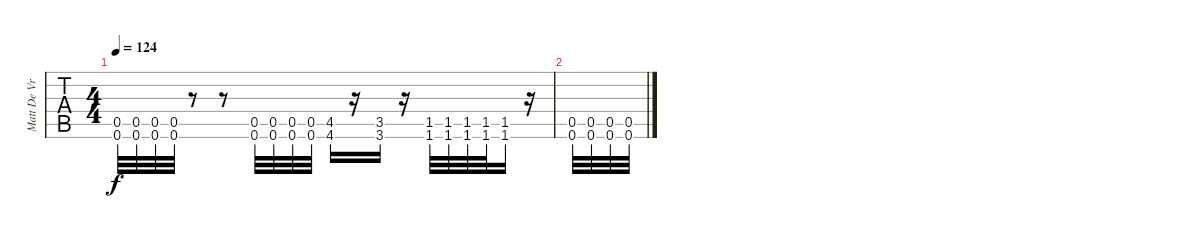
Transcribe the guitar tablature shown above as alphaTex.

\track ("Matt De Vries" "Matt De Vr") {instrument overdrivenguitar}
\staff {tabs}
\tuning (Eb4 Bb3 Gb3 Db3 Ab2 Db2) {hide}
\ts (4 4)
\tempo 124
\clef g2
\ks c
(0.5 0.6).32{dy f} (0.5 0.6).32 (0.5 0.6).32 (0.5 0.6).32 r.8 r.8 (0.5 0.6).32 (0.5 0.6).32 (0.5 0.6).32 (0.5 0.6).32 (4.5 4.6).16 r.16 (3.5 3.6).16 r.16 (1.5 1.6).32 (1.5 1.6).32 (1.5 1.6).32 (1.5 1.6).32 (1.5 1.6).16 r.16 |
(0.5 0.6).32 (0.5 0.6).32 (0.5 0.6).32 (0.5 0.6).32
